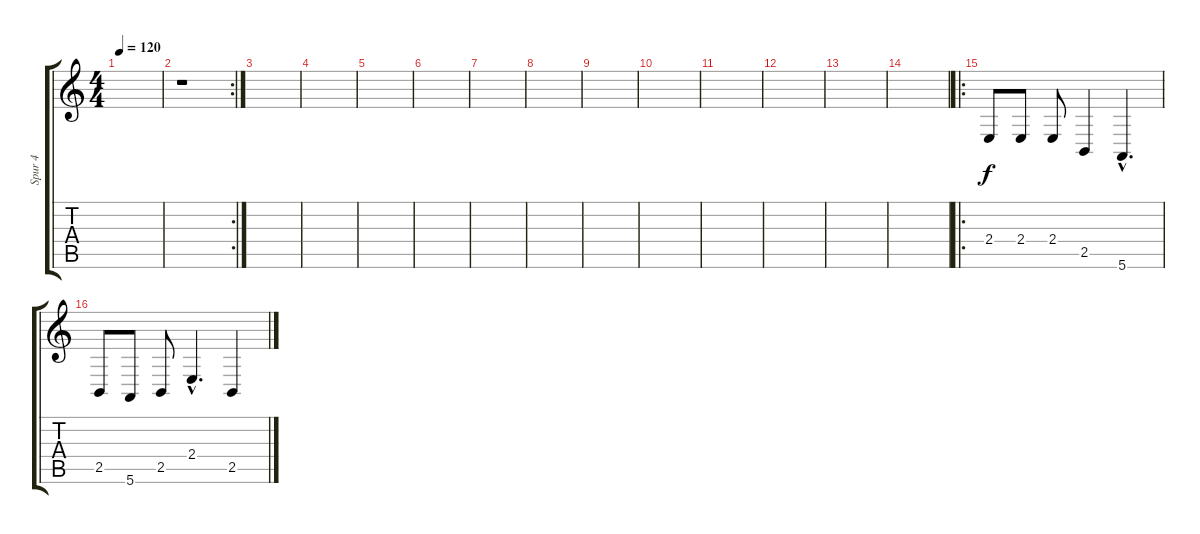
\track ("Spur 4" "Spur 4") {instrument altosax}
\staff {score tabs}
\tuning (E4 B3 G3 D3 A2 E2) {hide}
\ts (4 4)
\tempo 120
\clef g2
\ks c
|
\rc 2
r.1 |
|
|
|
|
|
|
|
|
|
|
|
|
\ro
2.4.8 2.4.8 2.4.8 2.5.4 5.6{hac}.4{d} |
2.5.8 5.6.8 2.5.8 2.4{hac}.4{d} 2.5.4
